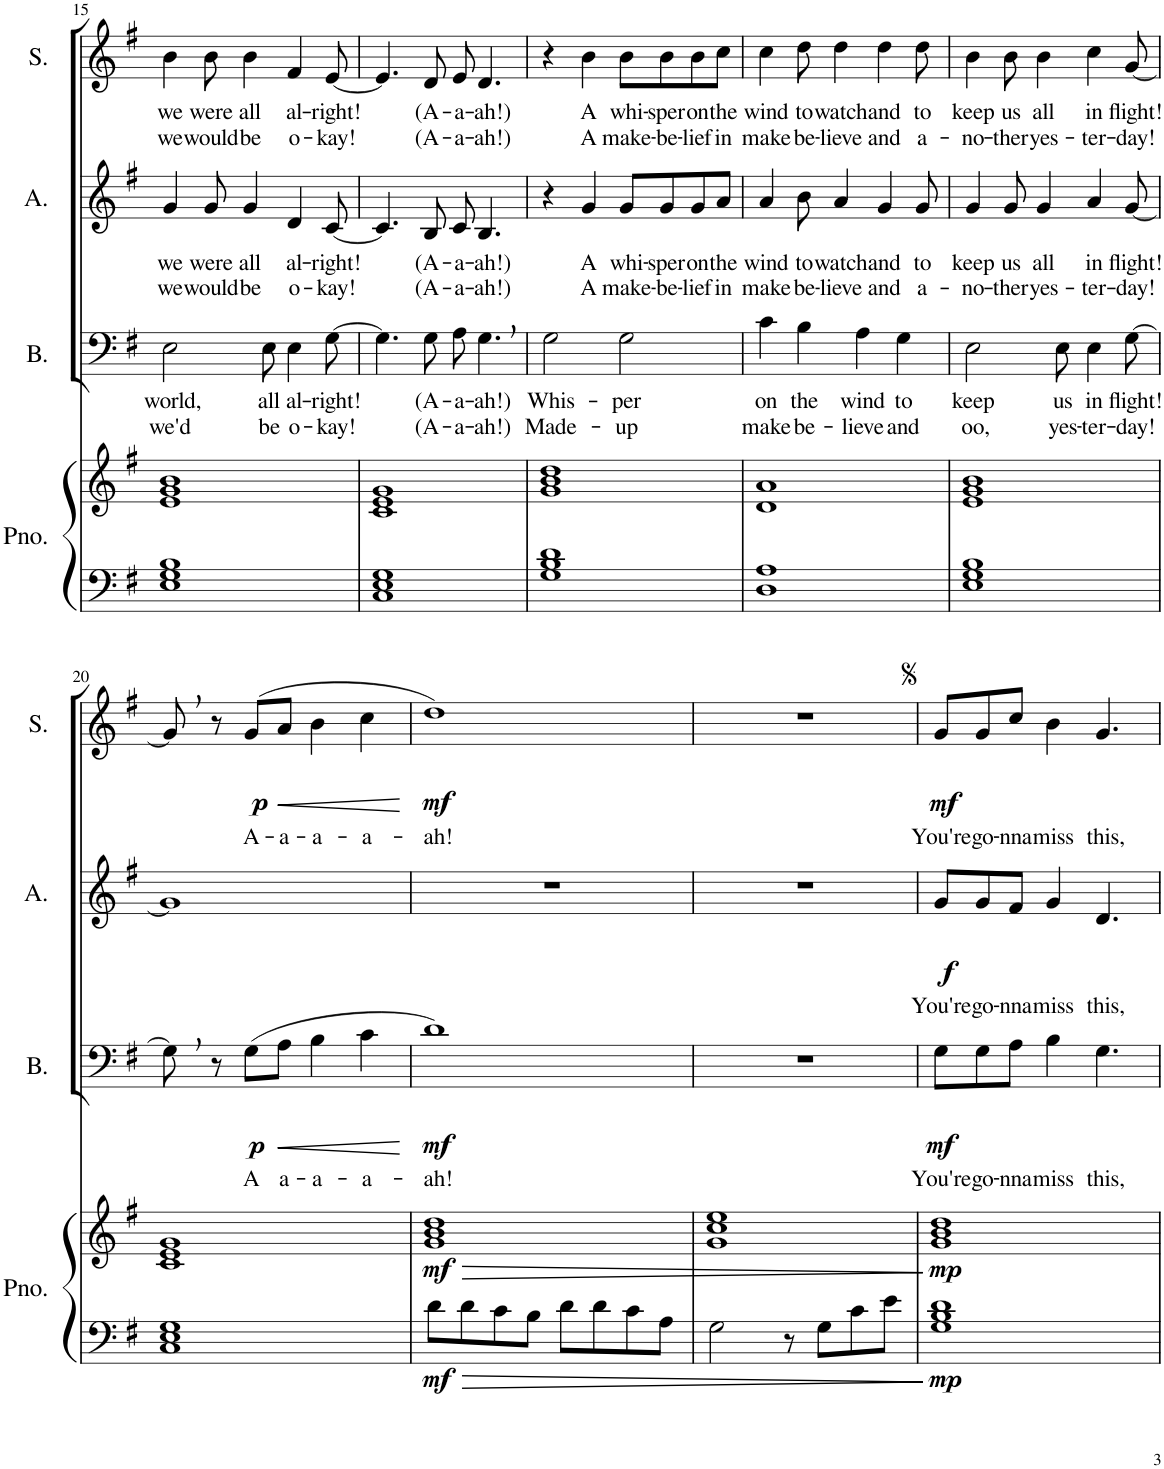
**kern	**kern	**dynam	**kern	**text	**text	**dynam	**kern	**text	**text	**dynam	**kern	**text	**text	**dynam
*part4	*part4	*part4	*part3	*part3	*part3	*part3	*part2	*part2	*part2	*part2	*part1	*part1	*part1	*part1
*staff5	*staff4	*staff4/5	*staff3	*staff3	*staff3	*staff3	*staff2	*staff2	*staff2	*staff2	*staff1	*staff1	*staff1	*staff1
*I"Piano	*	*	*I"Baritone	*	*	*	*I"Alto (Melody)	*	*	*	*I"Soprano	*	*	*
*I'Pno.	*	*	*I'B.	*	*	*	*I'A.	*	*	*	*I'S.	*	*	*
!!LO:PB:g=z
*clefF4	*clefG2	*	*clefF4	*	*	*	*clefG2	*	*	*	*clefG2	*	*	*
*k[f#]	*k[f#]	*	*k[f#]	*	*	*	*k[f#]	*	*	*	*k[f#]	*	*	*
*M4/4	*M4/4	*	*M4/4	*	*	*	*M4/4	*	*	*	*M4/4	*	*	*
=15	=15	=15	=15	=15	=15	=15	=15	=15	=15	=15	=15	=15	=15	=15
!	!	!	!	!LO:LY:b	!LO:LY:b	!	!	!LO:LY:b	!LO:LY:b	!	!	!LO:LY:b	!LO:LY:b	!
1E 1G 1B	1e 1g 1b	.	2E\	world,	we'd	.	4g/	we	we	.	4b\	we	we	.
!	!	!	!	!	!	!	!	!LO:LY:b	!LO:LY:b	!	!	!LO:LY:b	!LO:LY:b	!
.	.	.	.	.	.	.	8g/	were	would	.	8b\	were	would	.
!	!	!	!	!	!	!	!	!LO:LY:b	!LO:LY:b	!	!	!LO:LY:b	!LO:LY:b	!
.	.	.	.	.	.	.	4g/	all	be	.	4b\	all	be	.
!	!	!	!	!LO:LY:b	!LO:LY:b	!	!	!	!	!	!	!	!	!
.	.	.	8E\	all	be	.	.	.	.	.	.	.	.	.
!	!	!	!	!LO:LY:b	!LO:LY:b	!	!	!LO:LY:b	!LO:LY:b	!	!	!LO:LY:b	!LO:LY:b	!
.	.	.	4E\	al-	o-	.	4d/	al-	o-	.	4f#/	al-	o-	.
!	!	!	!	!LO:LY:b	!LO:LY:b	!	!	!LO:LY:b	!LO:LY:b	!	!	!LO:LY:b	!LO:LY:b	!
.	.	.	[8G\	-right!	-kay!	.	[8c/	-right!	-kay!	.	[8e/	-right!	-kay!	.
=16	=16	=16	=16	=16	=16	=16	=16	=16	=16	=16	=16	=16	=16	=16
1C 1E 1G	1c 1e 1g	.	4.G\]	.	.	.	4.c/]	.	.	.	4.e/]	.	.	.
!	!	!	!	!LO:LY:b	!LO:LY:b	!	!	!LO:LY:b	!LO:LY:b	!	!	!LO:LY:b	!LO:LY:b	!
.	.	.	8G\	(A-	(A-	.	8B/	(A-	(A-	.	8d/	(A-	(A-	.
!	!	!	!	!LO:LY:b	!LO:LY:b	!	!	!LO:LY:b	!LO:LY:b	!	!	!LO:LY:b	!LO:LY:b	!
.	.	.	8A\	-a-	-a-	.	8c/	-a-	-a-	.	8e/	-a-	-a-	.
!	!	!	!	!LO:LY:b	!LO:LY:b	!	!	!LO:LY:b	!LO:LY:b	!	!	!LO:LY:b	!LO:LY:b	!
.	.	.	4.G,\	-ah!)	-ah!)	.	4.B/	-ah!)	-ah!)	.	4.d/	-ah!)	-ah!)	.
=17	=17	=17	=17	=17	=17	=17	=17	=17	=17	=17	=17	=17	=17	=17
!	!	!	!	!LO:LY:b	!LO:LY:b	!	!	!	!	!	!	!	!	!
1G 1B 1d	1g 1b 1dd	.	2G\	Whis-	Made-	.	4r	.	.	.	4r	.	.	.
!	!	!	!	!	!	!	!	!LO:LY:b	!LO:LY:b	!	!	!LO:LY:b	!LO:LY:b	!
.	.	.	.	.	.	.	4g/	A	A	.	4b\	A	A	.
!	!	!	!	!LO:LY:b	!LO:LY:b	!	!	!LO:LY:b	!LO:LY:b	!	!	!LO:LY:b	!LO:LY:b	!
.	.	.	2G\	-per	-up	.	8g/L	whi-	make-	.	8b\L	whi-	make-	.
!	!	!	!	!	!	!	!	!LO:LY:b	!LO:LY:b	!	!	!LO:LY:b	!LO:LY:b	!
.	.	.	.	.	.	.	8g/	-sper	-be-	.	8b\	-sper	-be-	.
!	!	!	!	!	!	!	!	!LO:LY:b	!LO:LY:b	!	!	!LO:LY:b	!LO:LY:b	!
.	.	.	.	.	.	.	8g/	on	-lief	.	8b\	on	-lief	.
!	!	!	!	!	!	!	!	!LO:LY:b	!LO:LY:b	!	!	!LO:LY:b	!LO:LY:b	!
.	.	.	.	.	.	.	8a/J	the	in	.	8cc\J	the	in	.
=18	=18	=18	=18	=18	=18	=18	=18	=18	=18	=18	=18	=18	=18	=18
!	!	!	!	!LO:LY:b	!LO:LY:b	!	!	!LO:LY:b	!LO:LY:b	!	!	!LO:LY:b	!LO:LY:b	!
1D 1A	1d 1a	.	4c\	on	make	.	4a/	wind	make	.	4cc\	wind	make	.
!	!	!	!	!LO:LY:b	!LO:LY:b	!	!	!LO:LY:b	!LO:LY:b	!	!	!LO:LY:b	!LO:LY:b	!
.	.	.	4B\	the	be-	.	8b\	to	be-	.	8dd\	to	be-	.
!	!	!	!	!	!	!	!	!LO:LY:b	!LO:LY:b	!	!	!LO:LY:b	!LO:LY:b	!
.	.	.	.	.	.	.	4a/	watch	-lieve	.	4dd\	watch	-lieve	.
!	!	!	!	!LO:LY:b	!LO:LY:b	!	!	!	!	!	!	!	!	!
.	.	.	4A\	wind	-lieve	.	.	.	.	.	.	.	.	.
!	!	!	!	!	!	!	!	!LO:LY:b	!LO:LY:b	!	!	!LO:LY:b	!LO:LY:b	!
.	.	.	.	.	.	.	4g/	and	and	.	4dd\	and	and	.
!	!	!	!	!LO:LY:b	!LO:LY:b	!	!	!	!	!	!	!	!	!
.	.	.	4G\	to	and	.	.	.	.	.	.	.	.	.
!	!	!	!	!	!	!	!	!LO:LY:b	!LO:LY:b	!	!	!LO:LY:b	!LO:LY:b	!
.	.	.	.	.	.	.	8g/	to	a-	.	8dd\	to	a-	.
=19	=19	=19	=19	=19	=19	=19	=19	=19	=19	=19	=19	=19	=19	=19
!	!	!	!	!LO:LY:b	!LO:LY:b	!	!	!LO:LY:b	!LO:LY:b	!	!	!LO:LY:b	!LO:LY:b	!
1E 1G 1B	1e 1g 1b	.	2E\	keep	oo,	.	4g/	keep	-no-	.	4b\	keep	-no-	.
!	!	!	!	!	!	!	!	!LO:LY:b	!LO:LY:b	!	!	!LO:LY:b	!LO:LY:b	!
.	.	.	.	.	.	.	8g/	us	-ther	.	8b\	us	-ther	.
!	!	!	!	!	!	!	!	!LO:LY:b	!LO:LY:b	!	!	!LO:LY:b	!LO:LY:b	!
.	.	.	.	.	.	.	4g/	all	yes-	.	4b\	all	yes-	.
!	!	!	!	!LO:LY:b	!LO:LY:b	!	!	!	!	!	!	!	!	!
.	.	.	8E\	us	yes-	.	.	.	.	.	.	.	.	.
!	!	!	!	!LO:LY:b	!LO:LY:b	!	!	!LO:LY:b	!LO:LY:b	!	!	!LO:LY:b	!LO:LY:b	!
.	.	.	4E\	in	-ter-	.	4a/	in	-ter-	.	4cc\	in	-ter-	.
!	!	!	!	!LO:LY:b	!LO:LY:b	!	!	!LO:LY:b	!LO:LY:b	!	!	!LO:LY:b	!LO:LY:b	!
.	.	.	[8G\	flight!	-day!	.	[8g/	flight!	-day!	.	[8g/	flight!	-day!	.
!!LO:LB:g=z
=20	=20	=20	=20	=20	=20	=20	=20	=20	=20	=20	=20	=20	=20	=20
1C 1E 1G	1c 1e 1g	.	8G,\]	.	.	.	1g]	.	.	.	8g,/]	.	.	.
.	.	.	8r	.	.	.	.	.	.	.	8r	.	.	.
!	!	!	!	!LO:LY:b	!	!LO:DY:b	!	!	!	!	!	!LO:LY:b	!	!LO:DY:b
.	.	.	(8G\L	A	.	p	.	.	.	.	(8g/L	A-	.	p
!	!	!	!	!LO:LY:b	!	!LO:HP:b	!	!	!	!	!	!LO:LY:b	!	!LO:HP:b
.	.	.	8A\J	a-	.	<	.	.	.	.	8a/J	-a-	.	<
!	!	!	!	!LO:LY:b	!	!	!	!	!	!	!	!LO:LY:b	!	!
.	.	.	4B\	-a-	.	.	.	.	.	.	4b\	-a-	.	.
!	!	!	!	!LO:LY:b	!	!	!	!	!	!	!	!LO:LY:b	!	!
.	.	.	4c\	-a-	.	.	.	.	.	.	4cc\	-a-	.	.
.	.	.	.	.	.	[	.	.	.	.	.	.	.	[
=21	=21	=21	=21	=21	=21	=21	=21	=21	=21	=21	=21	=21	=21	=21
!	!	!LO:HP:b	!	!LO:LY:b	!	!	!	!	!	!	!	!LO:LY:b	!	!
!	!	!LO:DY:n=1:b=2	!	!	!	!	!	!	!	!	!	!	!	!
!	!	!LO:DY:n=2:b	!	!	!	!LO:DY:b	!	!	!	!	!	!	!	!LO:DY:b
8d\L	1g 1b 1dd	> mf mf	1d)	-ah!	.	mf	1r	.	.	.	1dd)	-ah!	.	mf
8d\	.	.	.	.	.	.	.	.	.	.	.	.	.	.
8c\	.	.	.	.	.	.	.	.	.	.	.	.	.	.
8B\J	.	.	.	.	.	.	.	.	.	.	.	.	.	.
8d\L	.	.	.	.	.	.	.	.	.	.	.	.	.	.
8d\	.	.	.	.	.	.	.	.	.	.	.	.	.	.
8c\	.	.	.	.	.	.	.	.	.	.	.	.	.	.
8A\J	.	.	.	.	.	.	.	.	.	.	.	.	.	.
=22	=22	=22	=22	=22	=22	=22	=22	=22	=22	=22	=22	=22	=22	=22
2G\	1g 1cc 1ee	.	1r	.	.	.	1r	.	.	.	1r	.	.	.
8r	.	.	.	.	.	.	.	.	.	.	.	.	.	.
8G\L	.	.	.	.	.	.	.	.	.	.	.	.	.	.
8c\	.	.	.	.	.	.	.	.	.	.	.	.	.	.
8e\J	.	.	.	.	.	.	.	.	.	.	.	.	.	.
.	.	]	.	.	.	.	.	.	.	.	.	.	.	.
=23	=23	=23	=23	=23	=23	=23	=23	=23	=23	=23	=23	=23	=23	=23
!	!	!LO:DY:b=2	!	!LO:LY:b	!	!	!	!LO:LY:b	!	!	!	!LO:LY:b	!	!
!	!	!LO:DY:n=1:b	!	!	!	!LO:DY:b	!	!	!	!LO:DY:b	!	!	!	!LO:DY:b
1G 1B 1d	1g 1b 1dd	mp mp	8G\L	You're	.	mf	8g/L	You're	.	f	8g/L	You're	.	mf
!	!	!	!	!LO:LY:b	!	!	!	!LO:LY:b	!	!	!	!LO:LY:b	!	!
.	.	.	8G\	go-	.	.	8g/	go-	.	.	8g/	go-	.	.
!	!	!	!	!LO:LY:b	!	!	!	!LO:LY:b	!	!	!	!LO:LY:b	!	!
.	.	.	8A\J	-nna	.	.	8f#/J	-nna	.	.	8cc/J	-nna	.	.
!	!	!	!	!LO:LY:b	!	!	!	!LO:LY:b	!	!	!	!LO:LY:b	!	!
.	.	.	4B\	miss	.	.	4g/	miss	.	.	4b\	miss	.	.
!	!	!	!	!LO:LY:b	!	!	!	!LO:LY:b	!	!	!	!LO:LY:b	!	!
.	.	.	4.G\	this,	.	.	4.d/	this,	.	.	4.g/	this,	.	.
=	=	=	=	=	=	=	=	=	=	=	=	=	=	=
*-	*-	*-	*-	*-	*-	*-	*-	*-	*-	*-	*-	*-	*-	*-
